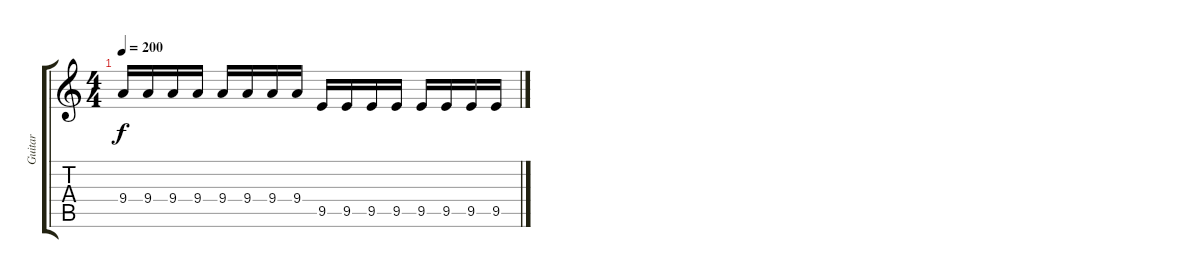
\track ("Guitar" "Guitar") {instrument distortionguitar}
\staff {score tabs}
\tuning (D4 A3 F3 C3 G2 D2) {hide}
\ts (4 4)
\tempo 200
\clef g2
\ks c
9.4.16{dy f} 9.4.16 9.4.16 9.4.16 9.4.16 9.4.16 9.4.16 9.4.16 9.5.16 9.5.16 9.5.16 9.5.16 9.5.16 9.5.16 9.5.16 9.5.16
